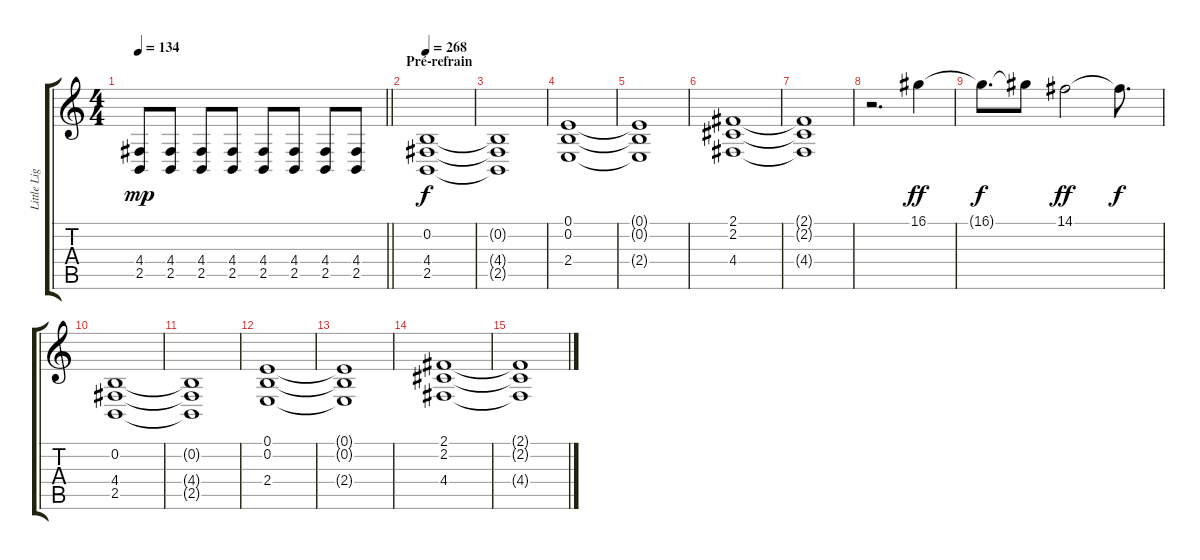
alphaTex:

\track ("Little Light' - Clavier" "Little Lig") {instrument lead1square}
\staff {score tabs}
\tuning (E4 B3 G3 D3 A2 E2) {hide}
\ts (4 4)
\tempo 134
\clef g2
\barLineRight lightlight
\ks c
(4.4 2.5).8{dy mp} (4.4 2.5).8 (4.4 2.5).8 (4.4 2.5).8 (4.4 2.5).8 (4.4 2.5).8 (4.4 2.5).8 (4.4 2.5).8 |
\section ("" "Pré-refrain")
\tempo 268
(0.2 4.4 2.5).1{dy f} |
(0.2{t} 4.4{t} 2.5{t}).1 |
(0.1 0.2 2.4).1 |
(0.1{t} 0.2{t} 2.4{t}).1 |
(2.1 2.2 4.4).1 |
(2.1{t} 2.2{t} 4.4{t}).1 |
r.2{d} 16.1.4{dy ff} |
16.1{t}.8{d dy f} 16.1{t}.8 14.1.2{dy ff} 14.1{t}.8{d dy f} |
(0.2 4.4 2.5).1 |
(0.2{t} 4.4{t} 2.5{t}).1 |
(0.1 0.2 2.4).1 |
(0.1{t} 0.2{t} 2.4{t}).1 |
(2.1 2.2 4.4).1 |
(2.1{t} 2.2{t} 4.4{t}).1
